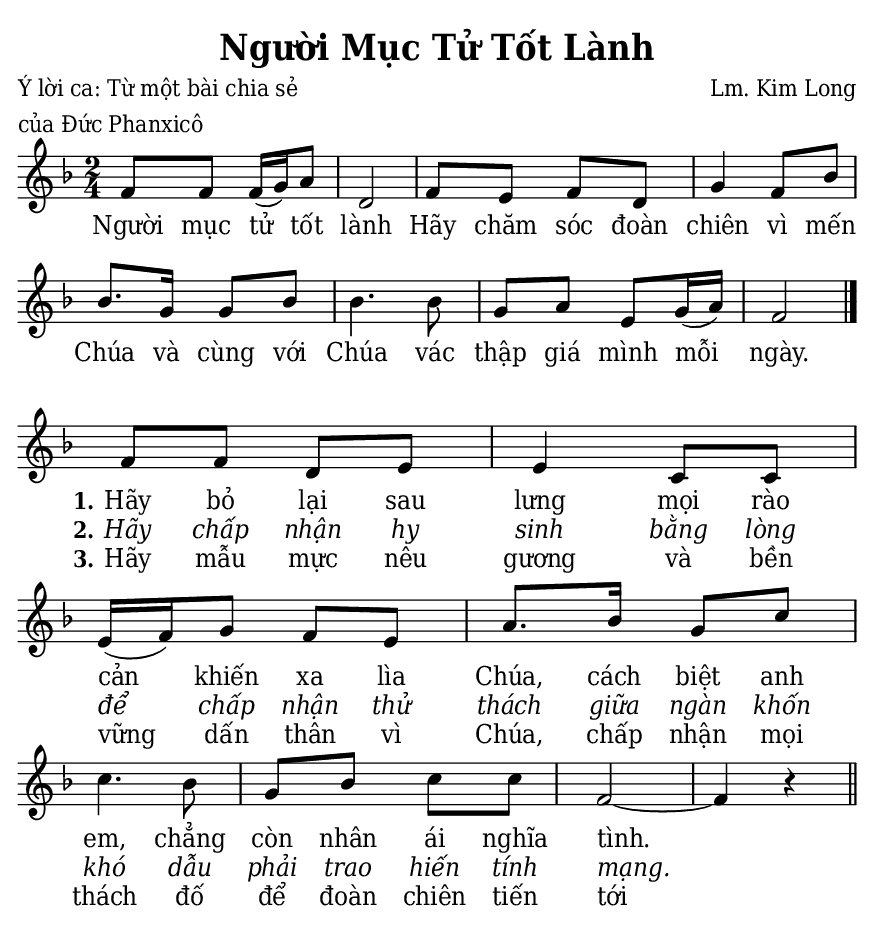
% Cài đặt chung
\version "2.24.3"
\include "english.ly"

\header {
  title = "Người Mục Tử Tốt Lành"
  poet = \markup \left-column {
    "Ý lời ca: Từ một bài chia sẻ"
    "của Đức Phanxicô"
  }
  composer = "Lm. Kim Long"
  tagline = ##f
}

% Nhạc
nhacPhanMot = \relative c' {
  \key f \major
  \time 2/4
  f8 f f16 (g) a8 |
  d,2 |
  f8 e f d |
  g4 f8 bf |
  bf8. g16 g8 bf |
  bf4. bf8 |
  g a e g16 (a) |
  f2 \bar "|."
}

nhacPhanHai = \relative c' {
  \key f \major
  \time 2/4
  f8 f d e |
  e4 c8 c |
  e16 (f) g8 f e |
  a8. bf16 g8 c |
  c4. bf8 |
  g bf c c |
  f,2 ~ |
  f4 r \bar "||"
}

% Lời
loiPhanMot = \lyricmode {
  Người mục tử tốt lành
  Hãy chăm sóc đoàn chiên vì mến Chúa
  và cùng với Chúa vác thập giá mình mỗi ngày.
}

loiPhanHai = \lyricmode {
  <<
    {
      \set stanza = "1."
      Hãy bỏ lại sau lưng mọi rào cản khiến xa lìa Chúa,
      cách biệt anh em, chẳng còn nhân ái nghĩa tình.
    }
    \new Lyrics {
	    \set associatedVoice = "beSop"
	    \set stanza = "2."
      \override Lyrics.LyricText.font-shape = #'italic
      Hãy chấp nhận hy sinh bằng lòng để chấp nhận thử thách
      giữa ngàn khốn khó dẫu phải trao hiến tính mạng.
    }
    \new Lyrics {
	    \set associatedVoice = "beSop"
	    \set stanza = "3."
      Hãy mẫu mực nêu gương và bền vững dấn thân vì Chúa,
      chấp nhận mọi thách đố để đoàn chiên tiến tới hoài.
    }
  >>
}

% Dàn trang
\paper {
  #(set-paper-size "a5")
  top-margin = 3\mm
  bottom-margin = 3\mm
  left-margin = 3\mm
  right-margin = 3\mm
  indent = #0
  #(define fonts
	 (make-pango-font-tree "Deja Vu Serif Condensed"
	 		       "Deja Vu Serif Condensed"
			       "Deja Vu Serif Condensed"
			       (/ 20 20)))
  print-page-number = ##f
}

\score {
  <<
    \new Staff <<
        \clef treble
        \new Voice = beSop {
          \nhacPhanMot
        }
      \new Lyrics \lyricsto beSop \loiPhanMot
    >>
  >>
  \layout {
    \override Lyrics.LyricSpace.minimum-distance = #1.7
    \override Score.BarNumber.break-visibility = ##(#f #f #f)
    \override Score.SpacingSpanner.uniform-stretching = ##t
    ragged-last = ##f
  }
}

\score {
  <<
    \new Staff <<
        \clef treble
        \new Voice = beSop {
          \nhacPhanHai
        }
      \new Lyrics \lyricsto beSop \loiPhanHai
    >>
  >>
  \layout {
    \override Staff.TimeSignature.transparent = ##t
    \override Lyrics.LyricSpace.minimum-distance = #2.5
    \override Score.BarNumber.break-visibility = ##(#f #f #f)
    \override Score.SpacingSpanner.uniform-stretching = ##t
    ragged-last = ##f
  }
}
